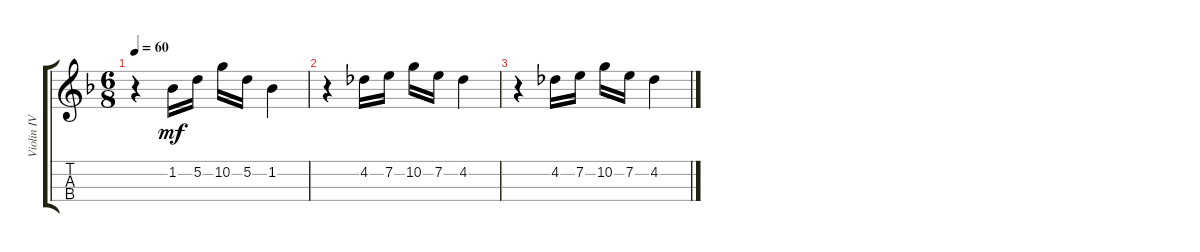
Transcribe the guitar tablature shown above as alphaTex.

\track ("Violin IV" "Violin IV") {instrument stringensemble1}
\staff {score tabs}
\tuning (E5 A4 D4 G3) {hide}
\ts (6 8)
\tempo 60
\clef g2
\ks dminor
r.4{dy mf} 1.2.16 5.2.16 10.2.16 5.2.16 1.2.4 |
r.4 4.2.16 7.2.16 10.2.16 7.2.16 4.2.4 |
r.4 4.2.16 7.2.16 10.2.16 7.2.16 4.2.4
